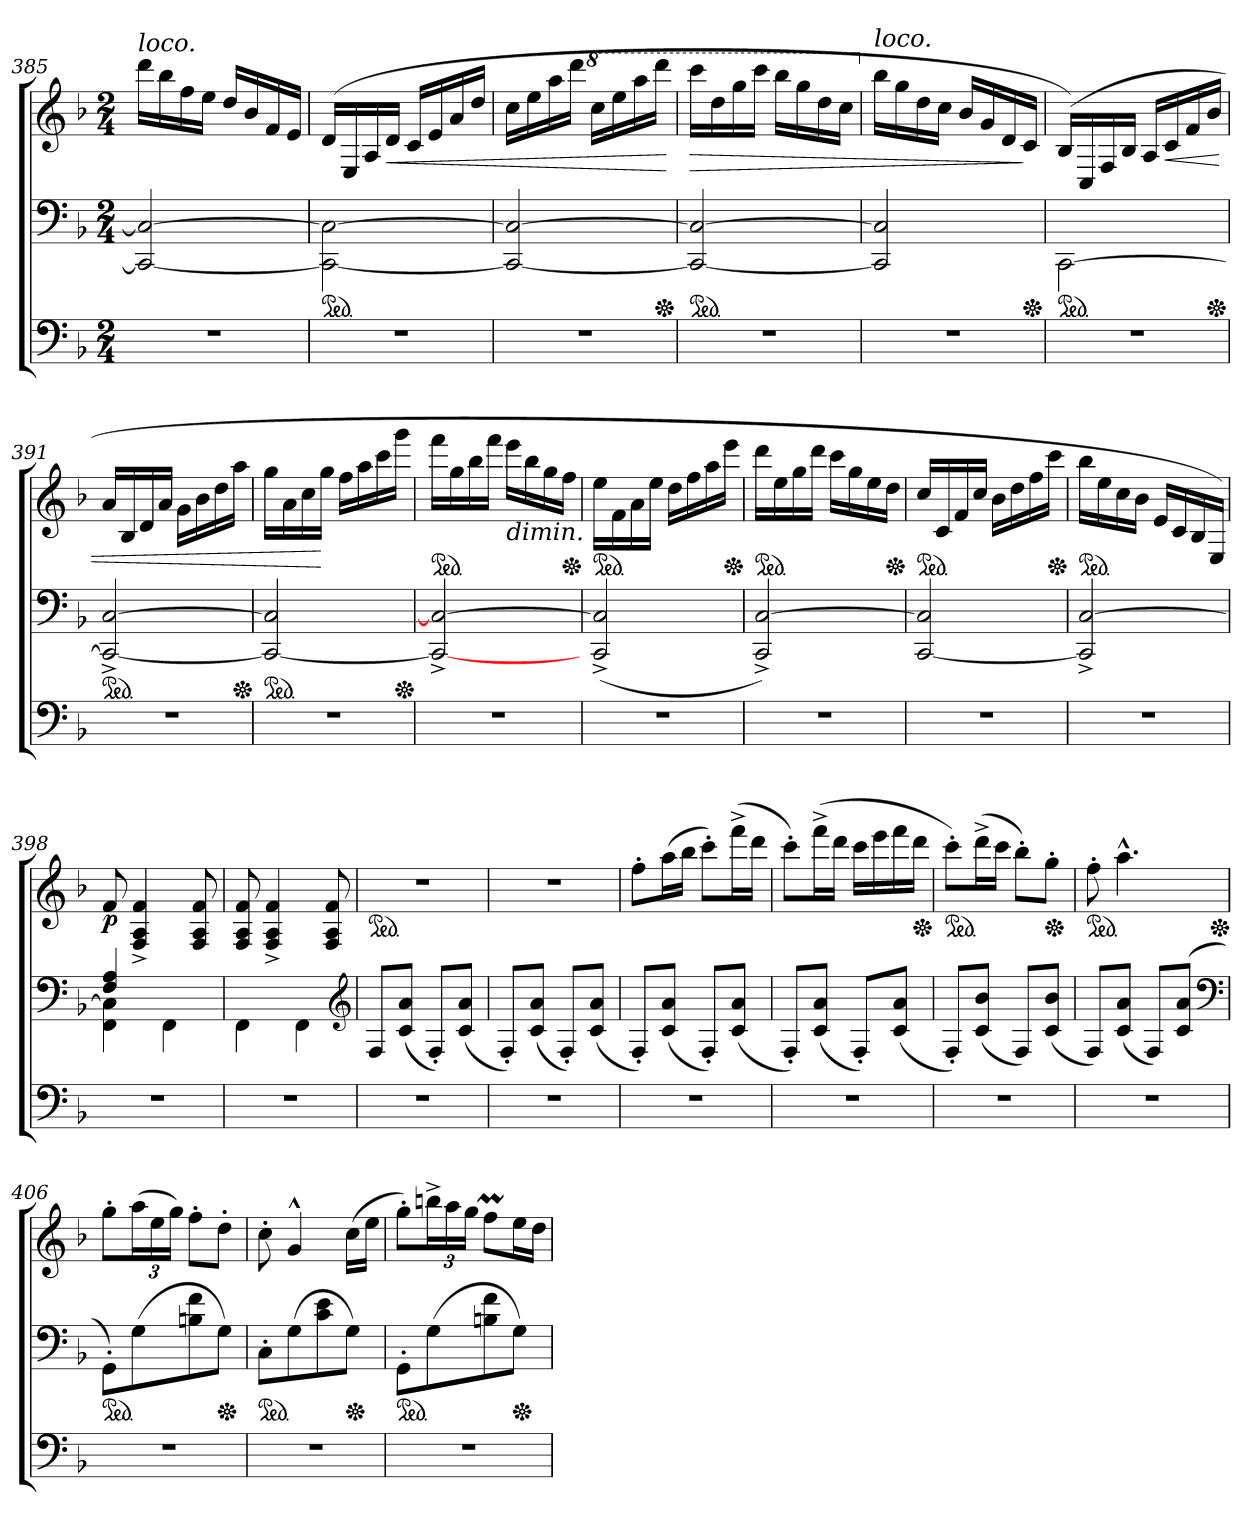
**kern	**kern	**kern	**dynam
*part2	*part1	*part1	*part1
*staff3	*staff2	*staff1	*staff1/2
*clefF4	*clefF4	*clefG2	*
*k[b-]	*k[b-]	*k[b-]	*
*F:	*F:	*F:	*
*M2/4	*M2/4	*M2/4	*
=385	=385	=385	=385
!	!	!LO:TX:a:i:t=loco.	!
2r	2CC_ 2C_	16dddLL	.
.	.	16bb-	.
.	.	16ff	.
.	.	16eeJJ	.
.	.	16dd/LL	.
.	.	16b-/	.
.	.	16f/	.
.	.	16e/JJ	.
=386	=386	=386	=386
*	*ped	*	*
2r	2CC_\ 2C_\	(>16dLL	.
.	.	16E/	.
.	.	16A/	.
!	!	!	!LO:HP:b
.	.	16dJJ	<
.	.	16c/LL	.
.	.	16e/	.
.	.	16a/	.
.	.	16dd/JJ	.
=387	=387	=387	=387
2r	2CC_ 2C_	16ccLL	.
.	.	16ee	.
.	.	16aa	.
.	.	16dddJJ	.
*	*	*8va	*
.	.	16cccLL	.
.	.	16eee	.
.	.	16aaa	.
*	*Xped	*	*
.	.	16ddddJJ	.
.	.	.	[
=388	=388	=388	=388
!	!	!	!LO:HP:b
*	*ped	*	*
2r	2CC_ 2C_	16ccccLL	>
.	.	16ddd	.
.	.	16ggg	.
.	.	16ccccJJ	.
.	.	16bbb-LL	.
.	.	16ggg	.
.	.	16ddd	.
.	.	16cccJJ	.
=389	=389	=389	=389
*	*	*X8va	*
!	!	!LO:TX:a:i:t=loco.	!
2r	2CC] 2C]	16bb-LL	.
.	.	16gg	.
.	.	16dd	.
.	.	16ccJJ	.
.	.	16b-/LL	.
.	.	16g/	.
.	.	16d/	.
*	*Xped	*	*
.	.	16c/JJ	]
=390	=390	=390	=390
*	*ped	*	*
2r	[2CC\	(>16B-/LL)	.
.	.	16C/	.
.	.	16F/	.
.	.	16B-/JJ	.
.	.	16A/LL	.
!	!	!	!LO:HP:b
.	.	16c	<
.	.	16f	.
*	*Xped	*	*
.	.	16b-JJ	.
=391	=391	=391	=391
*	*ped	*	*
2r	2CC_^> [2C^>	16aLL	.
.	.	16B-	.
.	.	16d	.
.	.	16aJJ	.
.	.	16gLL	.
.	.	16b-	.
.	.	16dd	.
*	*Xped	*	*
.	.	16aaJJ	.
=392	=392	=392	=392
*	*ped	*	*
2r	2CC_ 2C]	16ggLL	.
.	.	16a	.
.	.	16cc	.
.	.	16ggJJ	[
.	.	16ffLL	.
.	.	16aa	.
.	.	16ccc	.
*	*Xped	*	*
.	.	16gggJJ	.
=393	=393	=393	=393
*	*	*ped	*
2r	2CC_^> 2C_^>	16fffLL	.
.	.	16gg	.
.	.	16bb-	.
.	.	16fffJJ	.
!	!	!LO:TX:b:i:t=dimin.	!
.	.	16eeeLL	.
.	.	16bb-	.
.	.	16gg	.
*	*	*Xped	*
.	.	16ffJJ	.
=394	=394	=394	=394
*	*	*ped	*
2r	(2CC^< 2C]^<	16eeLL	.
.	.	16f	.
.	.	16a	.
.	.	16eeJJ	.
.	.	16ddLL	.
.	.	16ff	.
.	.	16aa	.
*	*	*Xped	*
.	.	16eeeJJ	.
=395	=395	=395	=395
*	*	*ped	*
2r	2CC^> [2C^>)	16dddLL	.
.	.	16ee	.
.	.	16gg	.
.	.	16dddJJ	.
.	.	16cccLL	.
.	.	16gg	.
.	.	16ee	.
*	*	*Xped	*
.	.	16ddJJ	.
=396	=396	=396	=396
*	*	*ped	*
2r	[2CC 2C]	16cc/LL	.
.	.	16c/	.
.	.	16f/	.
.	.	16cc/JJ	.
.	.	16b-LL	.
.	.	16dd	.
.	.	16ff	.
*	*	*Xped	*
.	.	16cccJJ	.
=397	=397	=397	=397
*	*	*ped	*
2r	2CC]^> [2C^>	16bb-LL	.
.	.	16ee	.
.	.	16cc	.
.	.	16b-JJ	.
.	.	16eLL	.
.	.	16c	.
.	.	16B-	.
.	.	16E/JJ)	.
=398	=398	=398	=398
*	*^	*	*
!	!	!	!	!LO:DY:b
2r	4F 4A	4FF 4C]	8f!	p
.	.	.	4F!^>/ 4A!^>/ 4f!^>/	.
.	4rAyy	4FF!\	.	.
.	.	.	8F!/ 8A!/ 8f!/	.
*	*v	*v	*	*
=399	=399	=399	=399
2r	4FF!\	8F!/ 8A!/ 8f!/	.
.	.	4F!^>/ 4A!^>/ 4f!^>/	.
.	4FF!\	.	.
.	.	8F!/ 8A!/ 8f!/	.
*	*clefG2	*	*
=400	=400	=400	=400
*	*	*ped	*
2r	8FL	2rdd	.
.	(8c 8aJ	.	.
.	8F'<L)	.	.
.	(8c 8aJ	.	.
=401	=401	=401	=401
2r	8F'<L)	2rdd	.
.	(8c 8aJ	.	.
.	8F'<L)	.	.
.	(8c 8aJ	.	.
=402	=402	=402	=402
2r	8F'<L)	8ff'>L	.
.	(8c 8aJ	(16aaL	.
.	.	16bb-JJ	.
.	8F'<L)	8ccc'>L)	.
.	(8c 8aJ	(16fff^<L	.
.	.	16dddJJ	.
=403	=403	=403	=403
2r	8F'<L)	8ccc'>L)	.
.	(8c 8aJ	(16fff^<L	.
.	.	16dddJJ	.
.	8F'<L)	16cccLL	.
.	.	16eee	.
.	(8c 8aJ	16fff	.
*	*	*Xped	*
.	.	16dddJJ	.
=404	=404	=404	=404
*	*	*ped	*
2r	8F'<L)	8ccc'>L)	.
.	(8c 8b-J	(16ddd^<L	.
.	.	16cccJJ	.
.	8FL)	8bb-'>L)	.
*	*	*Xped	*
.	(8c 8b-J	8gg'>J	.
=405	=405	=405	=405
*	*	*ped	*
2r	8FL)	8ff'>	.
.	(8c 8aJ	4.aa^^>	.
.	8FL)	.	.
.	(<8c 8aJ	.	.
*	*clefF4	*	*
*	*	*Xped	*
=406	=406	=406	=406
!	!LO:TX:b:color=crimson:t=⚠	!	!
*	*ped	*	*
2r	8GG'>L)	8gg'>L	.
.	(8G	(24aaL	.
.	.	24ee	.
.	.	24ggJJ)	.
.	8Bn 8f	8ff'>L	.
*	*Xped	*	*
.	8GJ)	8dd'>J	.
=407	=407	=407	=407
*	*ped	*	*
2r	8C'>L	8cc'>	.
.	(8G	4g^^>	.
.	8c 8e	.	.
*	*Xped	*	*
.	8GJ)	(16ccLL	.
.	.	16eeJJ	.
=408	=408	=408	=408
*	*ped	*	*
2r	8GG'>L	8gg'>L)	.
.	(8G	24bbn^<L	.
.	.	24aa	.
.	.	24ggJJ	.
.	8Bn 8f	8ffML	.
*	*Xped	*	*
.	8GJ)	16eeL	.
.	.	16ddJJ	.
=	=	=	=
*-	*-	*-	*-
